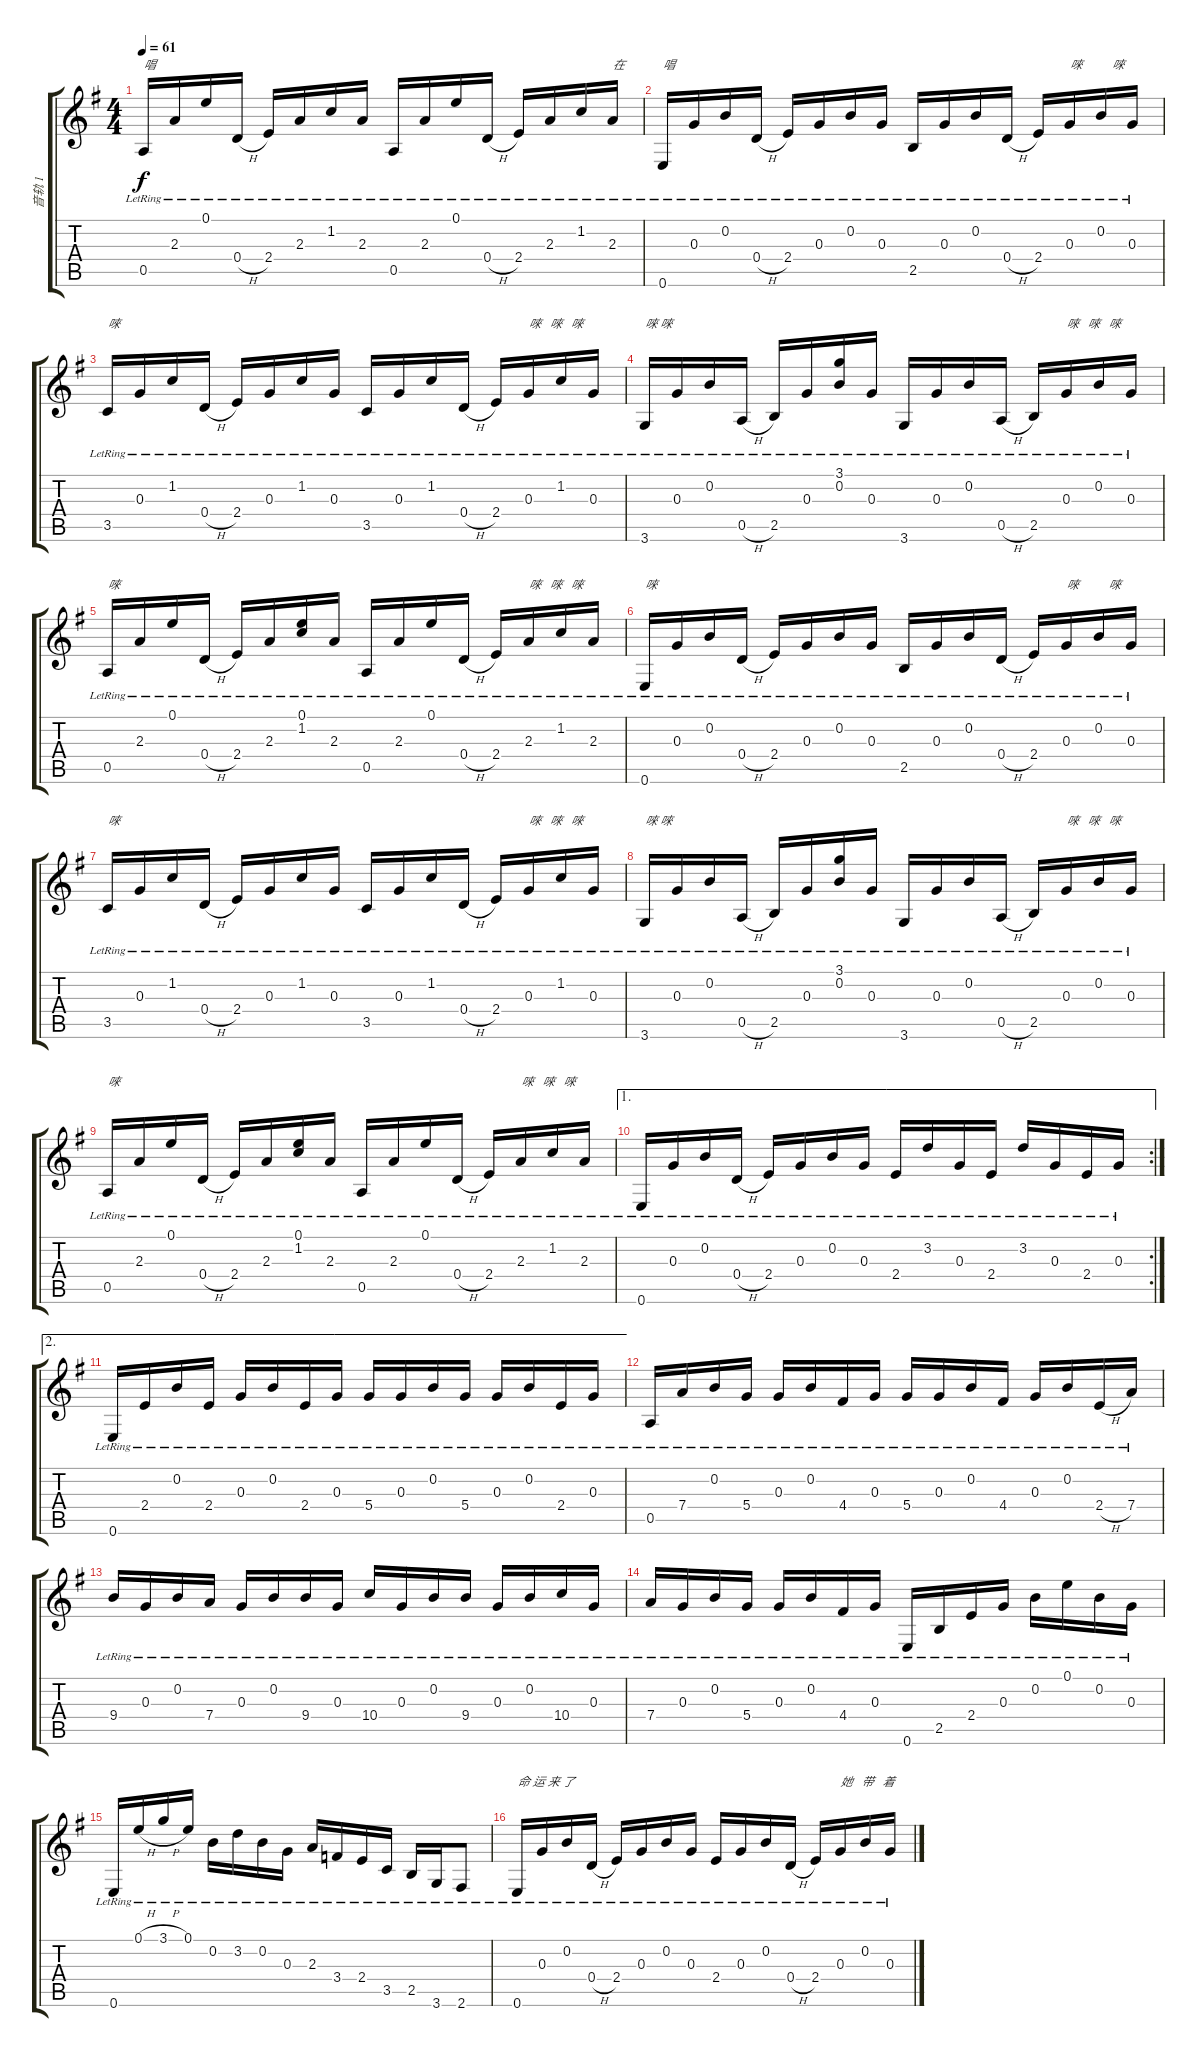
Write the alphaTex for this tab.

\track ("音轨 1" "音轨 1") {instrument acousticguitarsteel}
\staff {score tabs}
\tuning (E4 B3 G3 D3 A2 E2) {hide}
\ts (4 4)
\tempo 61
\clef g2
\ks g
0.5{lr}.16{txt "唱" dy f} 2.3{lr}.16 0.1{lr}.16 0.4{h lr}.16 2.4{lr}.16 2.3{lr}.16 1.2{lr}.16 2.3{lr}.16 0.5{lr}.16 2.3{lr}.16 0.1{lr}.16 0.4{h lr}.16 2.4{lr}.16 2.3{lr}.16 1.2{lr}.16 2.3{lr}.16{txt "在"} |
0.6{lr}.16{txt "唱"} 0.3{lr}.16 0.2{lr}.16 0.4{h lr}.16 2.4{lr}.16 0.3{lr}.16 0.2{lr}.16 0.3{lr}.16 2.5{lr}.16 0.3{lr}.16 0.2{lr}.16 0.4{h lr}.16 2.4{lr}.16 0.3{lr}.16{txt "唻          唻"} 0.2{lr}.16 0.3{lr}.16 |
3.5{lr}.16{txt "唻"} 0.3{lr}.16 1.2{lr}.16 0.4{h lr}.16 2.4{lr}.16 0.3{lr}.16 1.2{lr}.16 0.3{lr}.16 3.5{lr}.16 0.3{lr}.16 1.2{lr}.16 0.4{h lr}.16 2.4{lr}.16 0.3{lr}.16{txt "唻   唻   唻"} 1.2{lr}.16 0.3{lr}.16 |
3.6{lr}.16{txt "唻 唻"} 0.3{lr}.16 0.2{lr}.16 0.5{h lr}.16 2.5{lr}.16 0.3{lr}.16 (3.1{lr} 0.2{lr}).16 0.3{lr}.16 3.6{lr}.16 0.3{lr}.16 0.2{lr}.16 0.5{h lr}.16 2.5{lr}.16 0.3{lr}.16{txt "唻   唻   唻"} 0.2{lr}.16 0.3{lr}.16 |
0.5{lr}.16{txt "唻"} 2.3{lr}.16 0.1{lr}.16 0.4{h lr}.16 2.4{lr}.16 2.3{lr}.16 (0.1{lr} 1.2{lr}).16 2.3{lr}.16 0.5{lr}.16 2.3{lr}.16 0.1{lr}.16 0.4{h lr}.16 2.4{lr}.16 2.3{lr}.16{txt "唻   唻   唻"} 1.2{lr}.16 2.3{lr}.16 |
0.6{lr}.16{txt "唻"} 0.3{lr}.16 0.2{lr}.16 0.4{h lr}.16 2.4{lr}.16 0.3{lr}.16 0.2{lr}.16 0.3{lr}.16 2.5{lr}.16 0.3{lr}.16 0.2{lr}.16 0.4{h lr}.16 2.4{lr}.16 0.3{lr}.16{txt "唻          唻"} 0.2{lr}.16 0.3{lr}.16 |
3.5{lr}.16{txt "唻"} 0.3{lr}.16 1.2{lr}.16 0.4{h lr}.16 2.4{lr}.16 0.3{lr}.16 1.2{lr}.16 0.3{lr}.16 3.5{lr}.16 0.3{lr}.16 1.2{lr}.16 0.4{h lr}.16 2.4{lr}.16 0.3{lr}.16{txt "唻   唻   唻"} 1.2{lr}.16 0.3{lr}.16 |
3.6{lr}.16{txt "唻 唻"} 0.3{lr}.16 0.2{lr}.16 0.5{h lr}.16 2.5{lr}.16 0.3{lr}.16 (3.1{lr} 0.2{lr}).16 0.3{lr}.16 3.6{lr}.16 0.3{lr}.16 0.2{lr}.16 0.5{h lr}.16 2.5{lr}.16 0.3{lr}.16{txt "唻   唻   唻"} 0.2{lr}.16 0.3{lr}.16 |
0.5{lr}.16{txt "唻"} 2.3{lr}.16 0.1{lr}.16 0.4{h lr}.16 2.4{lr}.16 2.3{lr}.16 (0.1{lr} 1.2{lr}).16 2.3{lr}.16 0.5{lr}.16 2.3{lr}.16 0.1{lr}.16 0.4{h lr}.16 2.4{lr}.16 2.3{lr}.16{txt "唻   唻   唻"} 1.2{lr}.16 2.3{lr}.16 |
\ae 1
\rc 2
0.6{lr}.16 0.3{lr}.16 0.2{lr}.16 0.4{h lr}.16 2.4{lr}.16 0.3{lr}.16 0.2{lr}.16 0.3{lr}.16 2.4{lr}.16 3.2{lr}.16 0.3{lr}.16 2.4{lr}.16 3.2{lr}.16 0.3{lr}.16 2.4{lr}.16 0.3{lr}.16 |
\ae 2
0.6{lr}.16 2.4{lr}.16 0.2{lr}.16 2.4{lr}.16 0.3{lr}.16 0.2{lr}.16 2.4{lr}.16 0.3{lr}.16 5.4{lr}.16 0.3{lr}.16 0.2{lr}.16 5.4{lr}.16 0.3{lr}.16 0.2{lr}.16 2.4{lr}.16 0.3{lr}.16 |
0.5{lr}.16 7.4{lr}.16 0.2{lr}.16 5.4{lr}.16 0.3{lr}.16 0.2{lr}.16 4.4{lr}.16 0.3{lr}.16 5.4{lr}.16 0.3{lr}.16 0.2{lr}.16 4.4{lr}.16 0.3{lr}.16 0.2{lr}.16 2.4{h lr}.16 7.4{lr}.16 |
9.4{lr}.16 0.3{lr}.16 0.2{lr}.16 7.4{lr}.16 0.3{lr}.16 0.2{lr}.16 9.4{lr}.16 0.3{lr}.16 10.4{lr}.16 0.3{lr}.16 0.2{lr}.16 9.4{lr}.16 0.3{lr}.16 0.2{lr}.16 10.4{lr}.16 0.3{lr}.16 |
7.4{lr}.16 0.3{lr}.16 0.2{lr}.16 5.4{lr}.16 0.3{lr}.16 0.2{lr}.16 4.4{lr}.16 0.3{lr}.16 0.6{lr}.16 2.5{lr}.16 2.4{lr}.16 0.3{lr}.16 0.2{lr}.16 0.1{lr}.16 0.2{lr}.16 0.3{lr}.16 |
0.6{lr}.16 0.1{h lr}.16 3.1{h lr}.16 0.1{lr}.16 0.2{lr}.16 3.2{lr}.16 0.2{lr}.16 0.3{lr}.16 2.3{lr}.16 3.4{lr}.16 2.4{lr}.16 3.5{lr}.16 2.5{lr}.16 3.6{lr}.16 2.6{lr}.8 |
0.6{lr}.16{txt "命 运 来 了"} 0.3{lr}.16 0.2{lr}.16 0.4{h lr}.16 2.4{lr}.16 0.3{lr}.16 0.2{lr}.16 0.3{lr}.16 2.4{lr}.16 0.3{lr}.16 0.2{lr}.16 0.4{h lr}.16 2.4{lr}.16 0.3{lr}.16{txt "她   带   着"} 0.2{lr}.16 0.3{lr}.16
